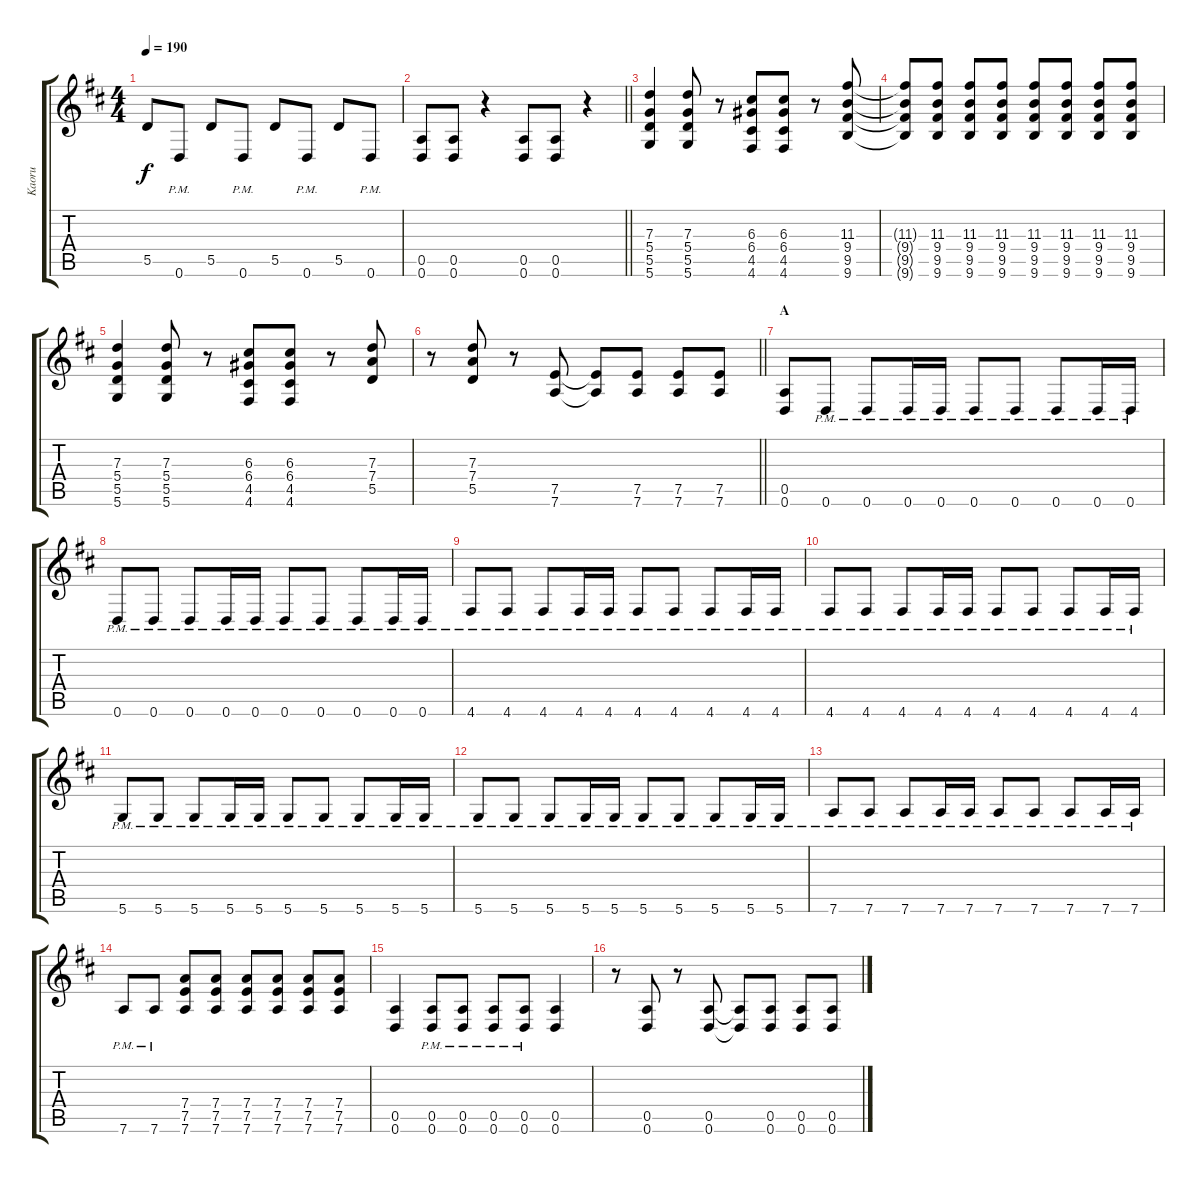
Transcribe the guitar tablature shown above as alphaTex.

\track ("Kaoru" "Kaoru") {instrument overdrivenguitar}
\staff {score tabs}
\tuning (E4 B3 G3 D3 A2 D2) {hide}
\ts (4 4)
\tempo 190
\clef g2
\ks d
5.5.8{dy f} 0.6{pm}.8 5.5.8 0.6{pm}.8 5.5.8 0.6{pm}.8 5.5.8 0.6{pm}.8 |
\barLineRight lightlight
(0.5 0.6).8 (0.5 0.6).8 r.4 (0.5 0.6).8 (0.5 0.6).8 r.4 |
(7.3 5.4 5.5 5.6).4 (7.3 5.4 5.5 5.6).8 r.8 (6.3 6.4 4.5 4.6).8 (6.3 6.4 4.5 4.6).8 r.8 (11.3 9.4 9.5 9.6).8 |
(11.3{t} 9.4{t} 9.5{t} 9.6{t}).8 (11.3 9.4 9.5 9.6).8 (11.3 9.4 9.5 9.6).8 (11.3 9.4 9.5 9.6).8 (11.3 9.4 9.5 9.6).8 (11.3 9.4 9.5 9.6).8 (11.3 9.4 9.5 9.6).8 (11.3 9.4 9.5 9.6).8 |
(7.3 5.4 5.5 5.6).4 (7.3 5.4 5.5 5.6).8 r.8 (6.3 6.4 4.5 4.6).8 (6.3 6.4 4.5 4.6).8 r.8 (7.3 7.4 5.5).8 |
\barLineRight lightlight
r.8 (7.3 7.4 5.5).8 r.8 (7.5 7.6).8 (7.5{t} 7.6{t}).8 (7.5 7.6).8 (7.5 7.6).8 (7.5 7.6).8 |
\section ("" "A")
(0.5 0.6).8 0.6{pm}.8 0.6{pm}.8 0.6{pm}.16 0.6{pm}.16 0.6{pm}.8 0.6{pm}.8 0.6{pm}.8 0.6{pm}.16 0.6{pm}.16 |
0.6{pm}.8 0.6{pm}.8 0.6{pm}.8 0.6{pm}.16 0.6{pm}.16 0.6{pm}.8 0.6{pm}.8 0.6{pm}.8 0.6{pm}.16 0.6{pm}.16 |
4.6{pm}.8 4.6{pm}.8 4.6{pm}.8 4.6{pm}.16 4.6{pm}.16 4.6{pm}.8 4.6{pm}.8 4.6{pm}.8 4.6{pm}.16 4.6{pm}.16 |
4.6{pm}.8 4.6{pm}.8 4.6{pm}.8 4.6{pm}.16 4.6{pm}.16 4.6{pm}.8 4.6{pm}.8 4.6{pm}.8 4.6{pm}.16 4.6{pm}.16 |
5.6{pm}.8 5.6{pm}.8 5.6{pm}.8 5.6{pm}.16 5.6{pm}.16 5.6{pm}.8 5.6{pm}.8 5.6{pm}.8 5.6{pm}.16 5.6{pm}.16 |
5.6{pm}.8 5.6{pm}.8 5.6{pm}.8 5.6{pm}.16 5.6{pm}.16 5.6{pm}.8 5.6{pm}.8 5.6{pm}.8 5.6{pm}.16 5.6{pm}.16 |
7.6{pm}.8 7.6{pm}.8 7.6{pm}.8 7.6{pm}.16 7.6{pm}.16 7.6{pm}.8 7.6{pm}.8 7.6{pm}.8 7.6{pm}.16 7.6{pm}.16 |
7.6{pm}.8 7.6{pm}.8 (7.4 7.5 7.6).8 (7.4 7.5 7.6).8 (7.4 7.5 7.6).8 (7.4 7.5 7.6).8 (7.4 7.5 7.6).8 (7.4 7.5 7.6).8 |
(0.5 0.6).4 (0.5{pm} 0.6{pm}).8 (0.5{pm} 0.6{pm}).8 (0.5{pm} 0.6{pm}).8 (0.5{pm} 0.6{pm}).8 (0.5 0.6).4 |
r.8 (0.5 0.6).8 r.8 (0.5 0.6).8 (0.5{t} 0.6{t}).8 (0.5 0.6).8 (0.5 0.6).8 (0.5 0.6).8
